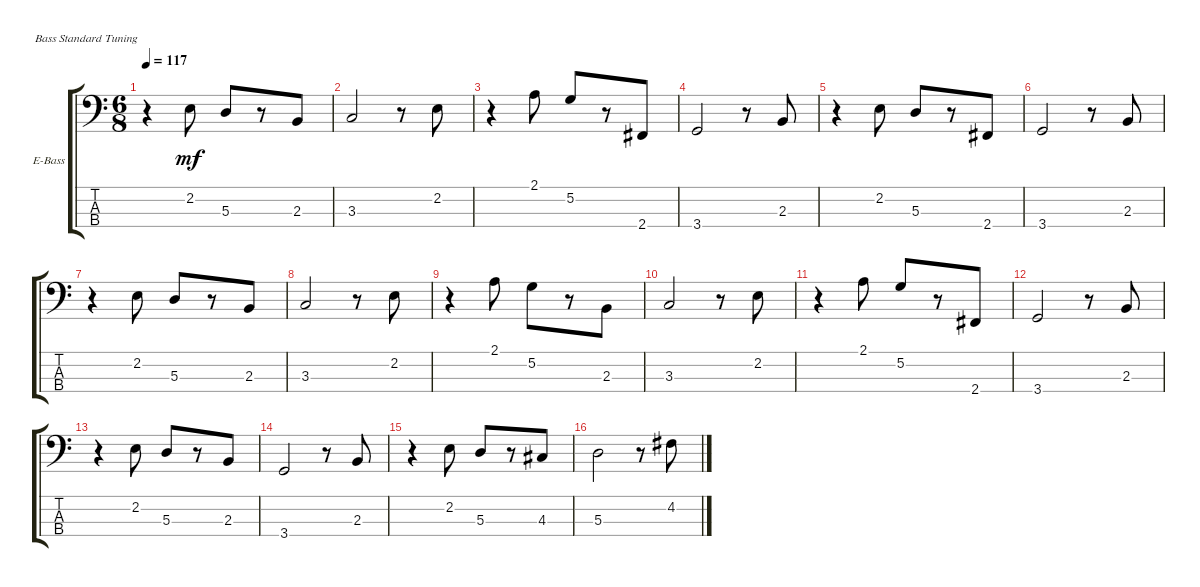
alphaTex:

\defaultSystemsLayout 4
\bracketExtendMode groupsimilarinstruments
\firstSystemTrackNameOrientation horizontal
\otherSystemsTrackNameOrientation horizontal
\track ("Electric Bass" "E-Bass") {instrument electricbassfinger}
\staff {score tabs}
\tuning (G2 D2 A1 E1)
\ts (6 8)
\tempo 117
\clef f4
\ks c
r.4{dy mf} 2.2.8 5.3.8 r.8 2.3.8 |
3.3.2 r.8 2.2.8 |
r.4 2.1.8 5.2.8 r.8 2.4.8 |
3.4.2 r.8 2.3.8 |
r.4 2.2.8 5.3.8 r.8 2.4.8 |
3.4.2 r.8 2.3.8 |
r.4 2.2.8 5.3.8 r.8 2.3.8 |
3.3.2 r.8 2.2.8 |
r.4 2.1.8 5.2.8 r.8 2.3.8 |
3.3.2 r.8 2.2.8 |
r.4 2.1.8 5.2.8 r.8 2.4.8 |
3.4.2 r.8 2.3.8 |
r.4 2.2.8 5.3.8 r.8 2.3.8 |
3.4.2 r.8 2.3.8 |
r.4 2.2.8 5.3.8 r.8 4.3.8 |
5.3.2 r.8 4.2.8
